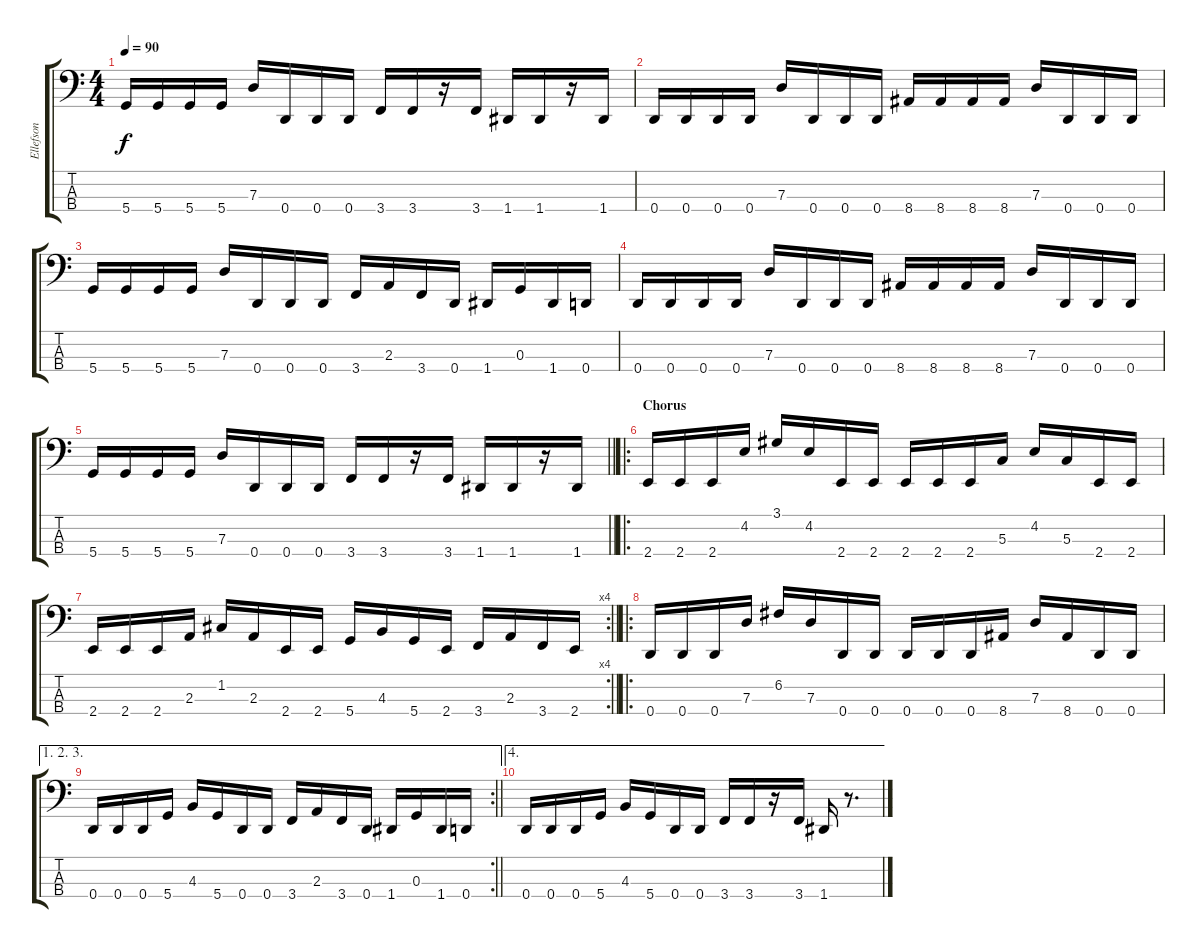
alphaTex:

\track ("Ellefson" "Ellefson") {instrument electricbasspick}
\staff {score tabs}
\tuning (F2 C2 G1 D1) {hide}
\ts (4 4)
\tempo 90
\clef f4
\ks c
5.4.16{dy f} 5.4.16 5.4.16 5.4.16 7.3.16 0.4.16 0.4.16 0.4.16 3.4.16 3.4.16 r.16 3.4.16 1.4.16 1.4.16 r.16 1.4.16 |
0.4.16 0.4.16 0.4.16 0.4.16 7.3.16 0.4.16 0.4.16 0.4.16 8.4.16 8.4.16 8.4.16 8.4.16 7.3.16 0.4.16 0.4.16 0.4.16 |
5.4.16 5.4.16 5.4.16 5.4.16 7.3.16 0.4.16 0.4.16 0.4.16 3.4.16 2.3.16 3.4.16 0.4.16 1.4.16 0.3.16 1.4.16 0.4.16 |
0.4.16 0.4.16 0.4.16 0.4.16 7.3.16 0.4.16 0.4.16 0.4.16 8.4.16 8.4.16 8.4.16 8.4.16 7.3.16 0.4.16 0.4.16 0.4.16 |
\barLineRight lightlight
5.4.16 5.4.16 5.4.16 5.4.16 7.3.16 0.4.16 0.4.16 0.4.16 3.4.16 3.4.16 r.16 3.4.16 1.4.16 1.4.16 r.16 1.4.16 |
\ro
\section ("" "Chorus")
2.4.16 2.4.16 2.4.16 4.2.16 3.1.16 4.2.16 2.4.16 2.4.16 2.4.16 2.4.16 2.4.16 5.3.16 4.2.16 5.3.16 2.4.16 2.4.16 |
\rc 4
\barLineRight lightlight
2.4.16 2.4.16 2.4.16 2.3.16 1.2.16 2.3.16 2.4.16 2.4.16 5.4.16 4.3.16 5.4.16 2.4.16 3.4.16 2.3.16 3.4.16 2.4.16 |
\ro
0.4.16 0.4.16 0.4.16 7.3.16 6.2.16 7.3.16 0.4.16 0.4.16 0.4.16 0.4.16 0.4.16 8.4.16 7.3.16 8.4.16 0.4.16 0.4.16 |
\ae (1 2 3)
\rc 2
\barLineRight lightlight
0.4.16 0.4.16 0.4.16 5.4.16 4.3.16 5.4.16 0.4.16 0.4.16 3.4.16 2.3.16 3.4.16 0.4.16 1.4.16 0.3.16 1.4.16 0.4.16 |
\ae 4
0.4.16 0.4.16 0.4.16 5.4.16 4.3.16 5.4.16 0.4.16 0.4.16 3.4.16 3.4.16 r.16 3.4.16 1.4.16 r.8{d}
